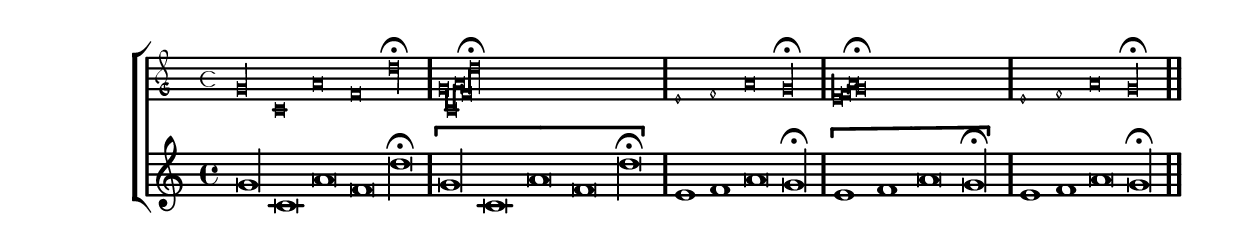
\version "2.4.0"
% TODO:
% check with ancient- stuff.  rename, merge, something.  -gp

\header { texidoc = "@cindex Ancient Mensural Ligatures
In mensural ligatures, notes with ancient durations are printed
in a tight manner."
}



% Note that the horizontal alignment of the fermatas obeys to the
% graphical width of the ligatures rather to the musical moment in time.
% This is intended behaviour.

voice =  \transpose c c' {
  \set Score.timing = ##f
  \set Score.defaultBarType = "empty"
  g\longa c\breve a\breve f\breve d'\longa^\fermata
  \bar "|"
  \[
    g\longa c\breve a\breve f\breve d'\longa^\fermata
  \]
  \bar "|"
  e1 f1 a\breve g\longa^\fermata
  \bar "|"
  \[
    e1 f1 a\breve g\longa^\fermata
  \]
  \bar "|"
  e1 f1 a\breve g\longa^\fermata
  \bar "||"
}

\paper {
    linethickness = \staffspace / 5.0
}
\score {
    \context ChoirStaff <<
	\new MensuralStaff <<
	    \context MensuralVoice <<
		\voice
	    >>
	>>
	\new Staff <<
	    \context Voice <<
		\voice
	    >>
	>>
    >>
    \layout {
	\context {
	    \Voice
	    \name MensuralVoice
	    \alias Voice
	    \remove Ligature_bracket_engraver
	    \consists Mensural_ligature_engraver
	    \override NoteHead #'style = #'mensural
	}
	\context {
	    \Staff
	    \name MensuralStaff
	    \alias Staff
	    \accepts MensuralVoice
	    \consists Custos_engraver
	    \override TimeSignature #'style = #'mensural
	    \override KeySignature #'style = #'mensural
	    \override Accidental #'style = #'mensural
	    \override Custos #'style = #'mensural
	    \override Custos #'neutral-position = #3
	    \override Custos #'neutral-direction = #-1
	    clefGlyph = #"clefs.petrucci.g"
	    clefPosition = #-2
	    clefOctavation = #-0
	}
	\context {
	    \RemoveEmptyStaffContext
	    \accepts MensuralVoice
        }
	\context {
	    \Score
	    \accepts MensuralStaff
	}
    }
}

